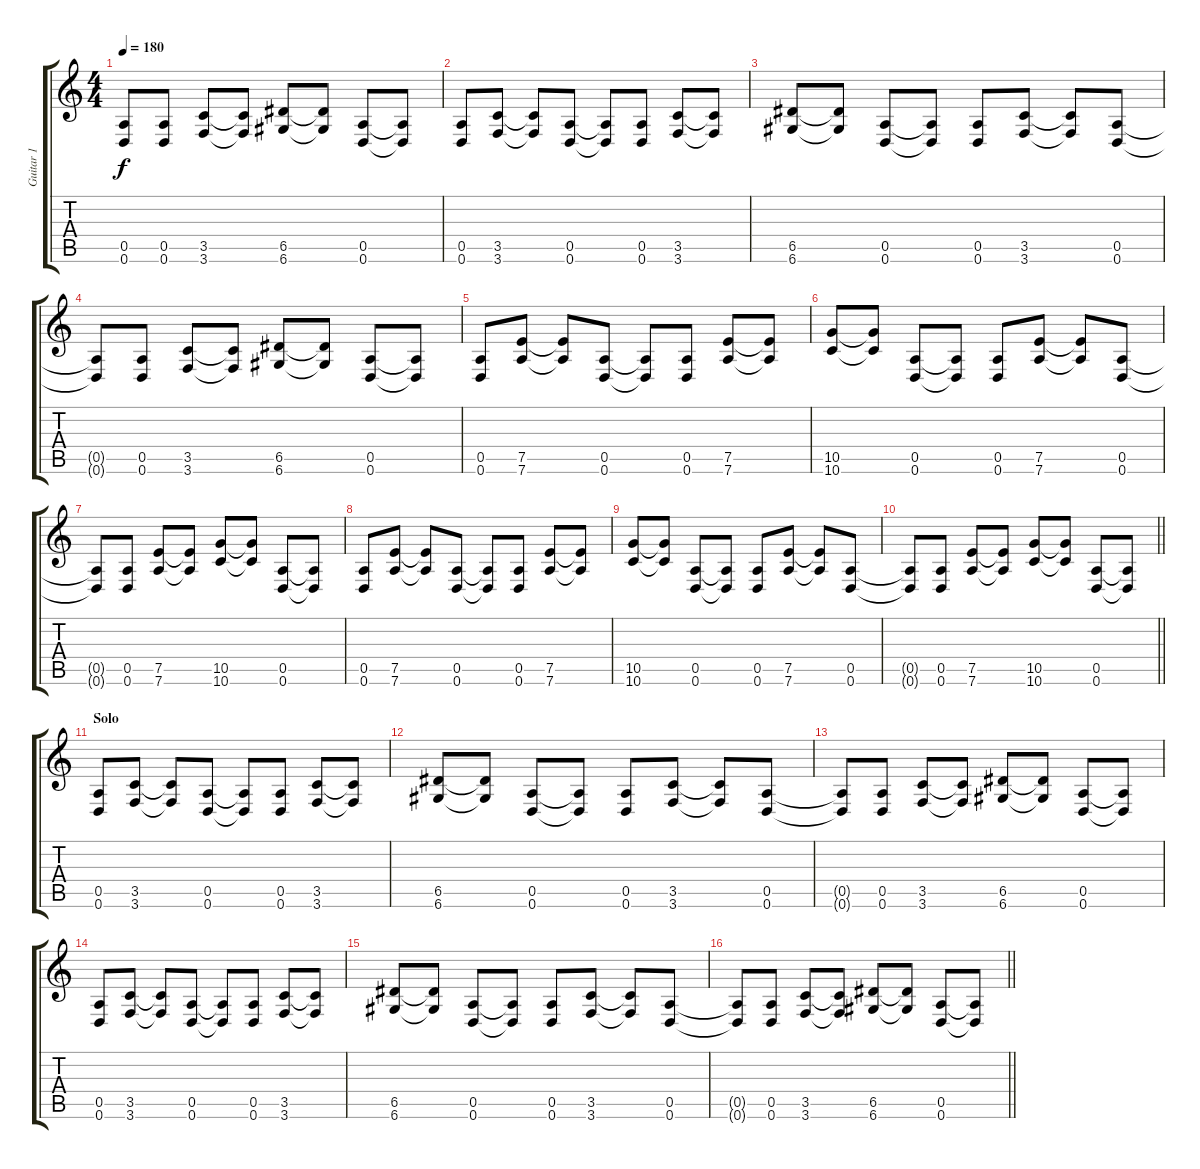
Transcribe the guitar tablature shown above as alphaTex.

\track ("Guitar 1" "Guitar 1") {instrument overdrivenguitar}
\staff {score tabs}
\tuning (E4 B3 G3 D3 A2 D2) {hide}
\ts (4 4)
\tempo 180
\clef g2
\ks c
(0.5{t} 0.6{t}).8{dy f} (0.5 0.6).8 (3.5 3.6).8 (3.5{t} 3.6{t}).8 (6.5 6.6).8 (6.5{t} 6.6{t}).8 (0.5 0.6).8 (0.5{t} 0.6{t}).8 |
(0.5 0.6).8 (3.5 3.6).8 (3.5{t} 3.6{t}).8 (0.5 0.6).8 (0.5{t} 0.6{t}).8 (0.5 0.6).8 (3.5 3.6).8 (3.5{t} 3.6{t}).8 |
(6.5 6.6).8 (6.5{t} 6.6{t}).8 (0.5 0.6).8 (0.5{t} 0.6{t}).8 (0.5 0.6).8 (3.5 3.6).8 (3.5{t} 3.6{t}).8 (0.5 0.6).8 |
(0.5{t} 0.6{t}).8 (0.5 0.6).8 (3.5 3.6).8 (3.5{t} 3.6{t}).8 (6.5 6.6).8 (6.5{t} 6.6{t}).8 (0.5 0.6).8 (0.5{t} 0.6{t}).8 |
(0.5 0.6).8 (7.5 7.6).8 (7.5{t} 7.6{t}).8 (0.5 0.6).8 (0.5{t} 0.6{t}).8 (0.5 0.6).8 (7.5 7.6).8 (7.5{t} 7.6{t}).8 |
(10.5 10.6).8 (10.5{t} 10.6{t}).8 (0.5 0.6).8 (0.5{t} 0.6{t}).8 (0.5 0.6).8 (7.5 7.6).8 (7.5{t} 7.6{t}).8 (0.5 0.6).8 |
(0.5{t} 0.6{t}).8 (0.5 0.6).8 (7.5 7.6).8 (7.5{t} 7.6{t}).8 (10.5 10.6).8 (10.5{t} 10.6{t}).8 (0.5 0.6).8 (0.5{t} 0.6{t}).8 |
(0.5 0.6).8 (7.5 7.6).8 (7.5{t} 7.6{t}).8 (0.5 0.6).8 (0.5{t} 0.6{t}).8 (0.5 0.6).8 (7.5 7.6).8 (7.5{t} 7.6{t}).8 |
(10.5 10.6).8 (10.5{t} 10.6{t}).8 (0.5 0.6).8 (0.5{t} 0.6{t}).8 (0.5 0.6).8 (7.5 7.6).8 (7.5{t} 7.6{t}).8 (0.5 0.6).8 |
\barLineRight lightlight
(0.5{t} 0.6{t}).8 (0.5 0.6).8 (7.5 7.6).8 (7.5{t} 7.6{t}).8 (10.5 10.6).8 (10.5{t} 10.6{t}).8 (0.5 0.6).8 (0.5{t} 0.6{t}).8 |
\section ("" "Solo")
(0.5 0.6).8 (3.5 3.6).8 (3.5{t} 3.6{t}).8 (0.5 0.6).8 (0.5{t} 0.6{t}).8 (0.5 0.6).8 (3.5 3.6).8 (3.5{t} 3.6{t}).8 |
(6.5 6.6).8 (6.5{t} 6.6{t}).8 (0.5 0.6).8 (0.5{t} 0.6{t}).8 (0.5 0.6).8 (3.5 3.6).8 (3.5{t} 3.6{t}).8 (0.5 0.6).8 |
(0.5{t} 0.6{t}).8 (0.5 0.6).8 (3.5 3.6).8 (3.5{t} 3.6{t}).8 (6.5 6.6).8 (6.5{t} 6.6{t}).8 (0.5 0.6).8 (0.5{t} 0.6{t}).8 |
(0.5 0.6).8 (3.5 3.6).8 (3.5{t} 3.6{t}).8 (0.5 0.6).8 (0.5{t} 0.6{t}).8 (0.5 0.6).8 (3.5 3.6).8 (3.5{t} 3.6{t}).8 |
(6.5 6.6).8 (6.5{t} 6.6{t}).8 (0.5 0.6).8 (0.5{t} 0.6{t}).8 (0.5 0.6).8 (3.5 3.6).8 (3.5{t} 3.6{t}).8 (0.5 0.6).8 |
\barLineRight lightlight
(0.5{t} 0.6{t}).8 (0.5 0.6).8 (3.5 3.6).8 (3.5{t} 3.6{t}).8 (6.5 6.6).8 (6.5{t} 6.6{t}).8 (0.5 0.6).8 (0.5{t} 0.6{t}).8
